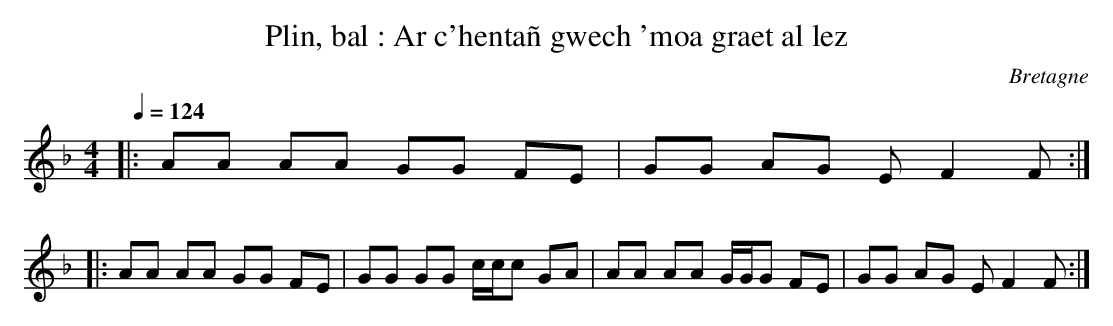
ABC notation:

X:1
T:Plin, bal : Ar c'hentañ gwech 'moa graet al lez
O:Bretagne
Q:1/4=124
M:4/4
L:1/8
K:Fmaj
|: AA AA GG FE | GG AG E F2 F ::
AA AA GG FE | GG GG c/2c/2c GA | AA AA G/2G/2G FE | GG AG E F2 F :|
